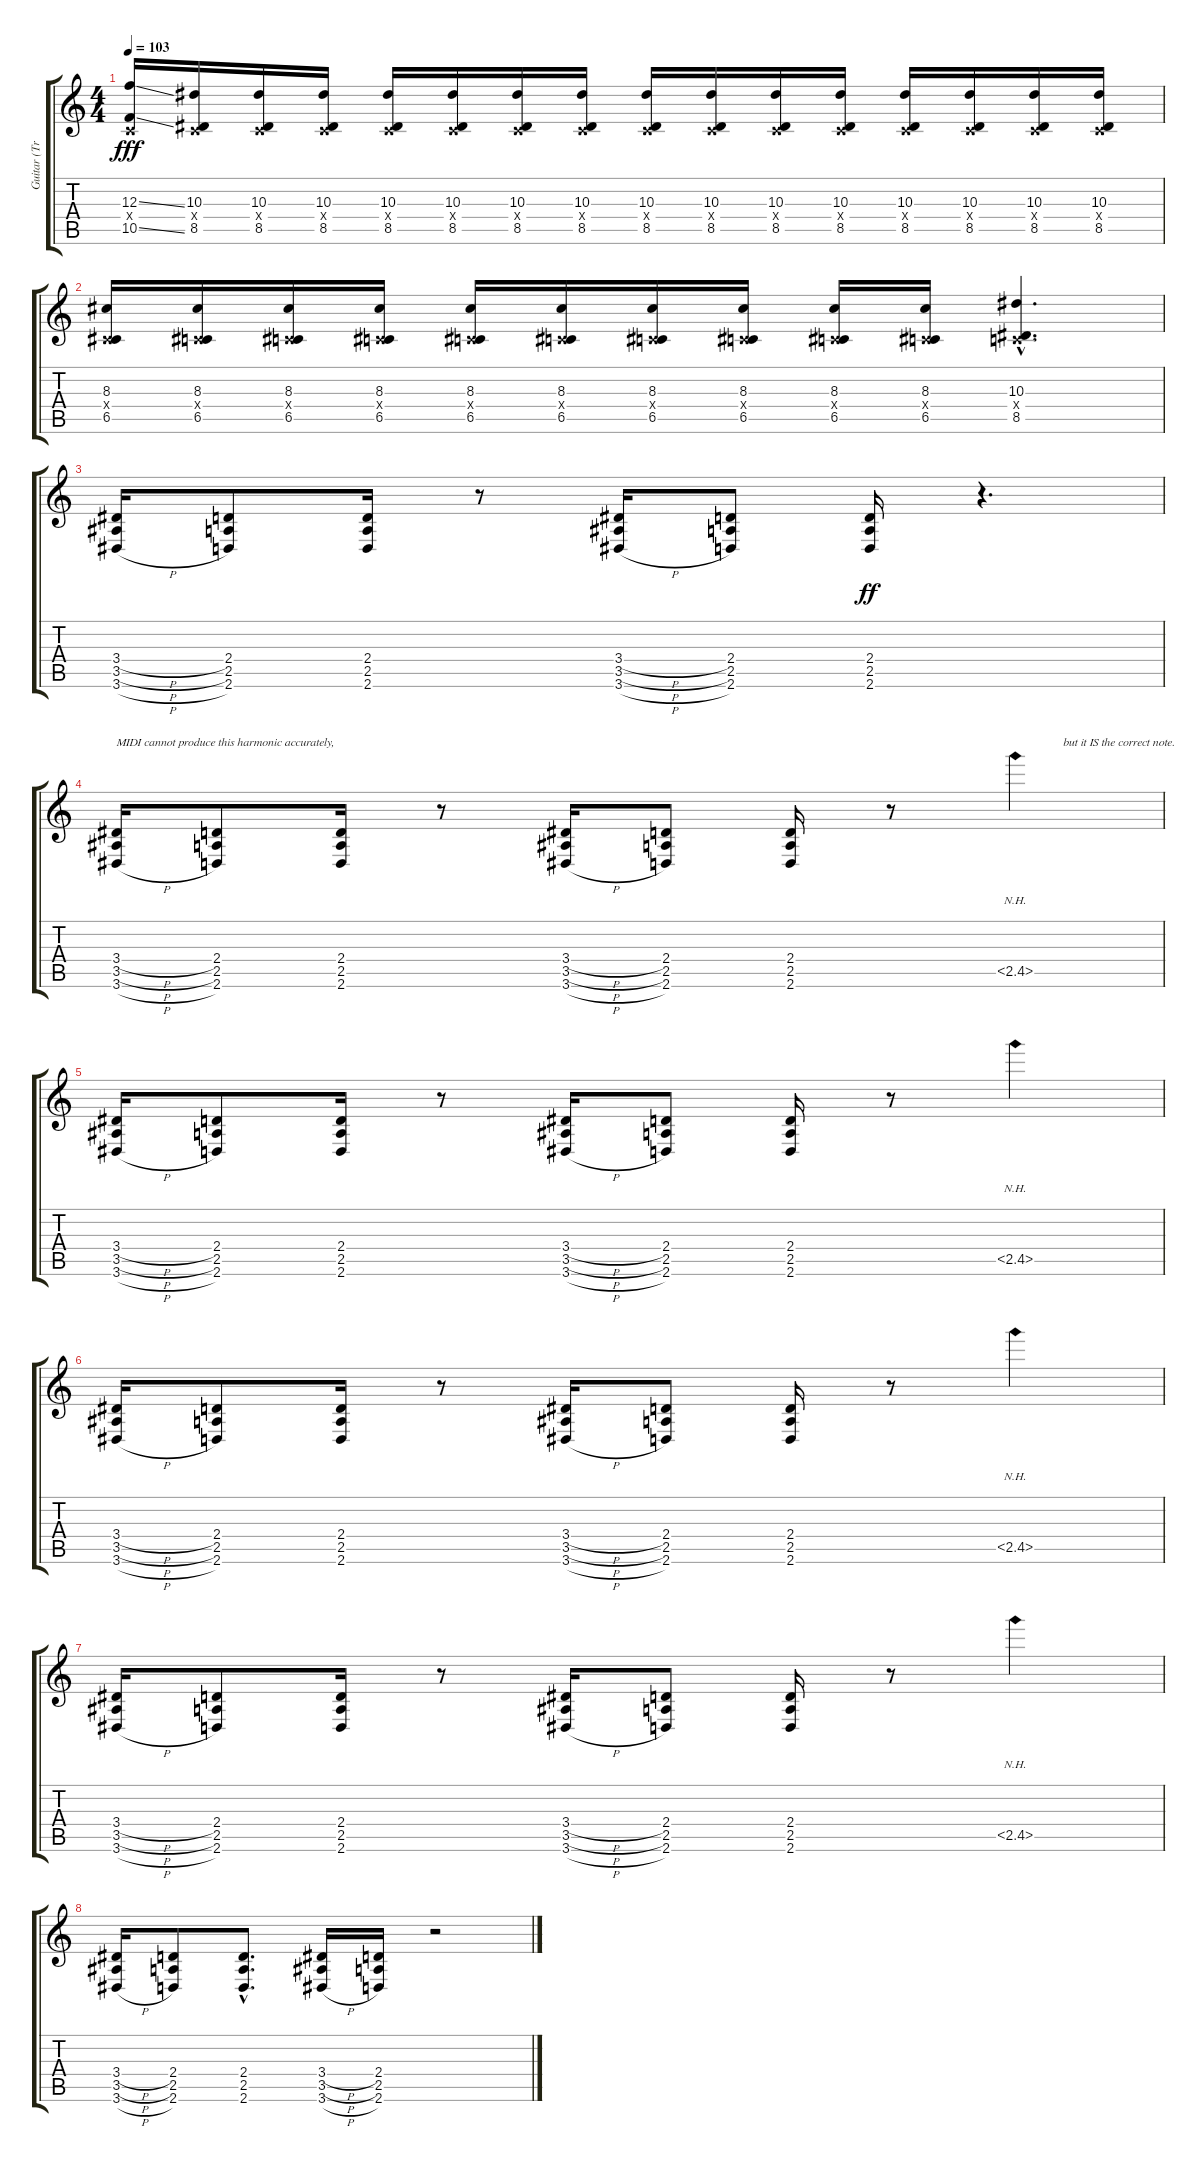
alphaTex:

\track ("Guitar (Tripp Rex Eisen)" "Guitar (Tr") {instrument overdrivenguitar}
\staff {score tabs}
\tuning (D4 A3 F3 C3 G2 C2) {hide}
\ts (4 4)
\tempo 103
\clef g2
\ks c
(12.3{ss} 0.4{x} 10.5{ss}).16{dy fff} (10.3 0.4{x} 8.5).16 (10.3 0.4{x} 8.5).16 (10.3 0.4{x} 8.5).16 (10.3 0.4{x} 8.5).16 (10.3 0.4{x} 8.5).16 (10.3 0.4{x} 8.5).16 (10.3 0.4{x} 8.5).16 (10.3 0.4{x} 8.5).16 (10.3 0.4{x} 8.5).16 (10.3 0.4{x} 8.5).16 (10.3 0.4{x} 8.5).16 (10.3 0.4{x} 8.5).16 (10.3 0.4{x} 8.5).16 (10.3 0.4{x} 8.5).16 (10.3 0.4{x} 8.5).16 |
(8.3 0.4{x} 6.5).16 (8.3 0.4{x} 6.5).16 (8.3 0.4{x} 6.5).16 (8.3 0.4{x} 6.5).16 (8.3 0.4{x} 6.5).16 (8.3 0.4{x} 6.5).16 (8.3 0.4{x} 6.5).16 (8.3 0.4{x} 6.5).16 (8.3 0.4{x} 6.5).16 (8.3 0.4{x} 6.5).16 (10.3{hac} 0.4{hac x} 8.5{hac}).4{d} |
(3.4{h} 3.5{h} 3.6{h}).16 (2.4 2.5 2.6).8 (2.4 2.5 2.6).16 r.8 (3.4{h} 3.5{h} 3.6{h}).16 (2.4 2.5 2.6).8 (2.4 2.5 2.6).16{dy ff} r.4{d} |
(3.4{h} 3.5{h} 3.6{h}).16{txt "MIDI cannot produce this harmonic accurately,"} (2.4 2.5 2.6).8 (2.4 2.5 2.6).16 r.8 (3.4{h} 3.5{h} 3.6{h}).16 (2.4 2.5 2.6).8 (2.4 2.5 2.6).16 r.8 2.5{nh}.4{txt "                but it IS the correct note." instrument guitarharmonics} |
(3.4{h} 3.5{h} 3.6{h}).16{instrument overdrivenguitar} (2.4 2.5 2.6).8 (2.4 2.5 2.6).16 r.8 (3.4{h} 3.5{h} 3.6{h}).16 (2.4 2.5 2.6).8 (2.4 2.5 2.6).16 r.8 2.5{nh}.4{instrument guitarharmonics} |
(3.4{h} 3.5{h} 3.6{h}).16{instrument overdrivenguitar} (2.4 2.5 2.6).8 (2.4 2.5 2.6).16 r.8 (3.4{h} 3.5{h} 3.6{h}).16 (2.4 2.5 2.6).8 (2.4 2.5 2.6).16 r.8 2.5{nh}.4{instrument guitarharmonics} |
(3.4{h} 3.5{h} 3.6{h}).16{instrument overdrivenguitar} (2.4 2.5 2.6).8 (2.4 2.5 2.6).16 r.8 (3.4{h} 3.5{h} 3.6{h}).16 (2.4 2.5 2.6).8 (2.4 2.5 2.6).16 r.8 2.5{nh}.4{instrument guitarharmonics} |
(3.4{h} 3.5{h} 3.6{h}).16{instrument overdrivenguitar} (2.4 2.5 2.6).8 (2.4{hac} 2.5{hac} 2.6{hac}).8{d} (3.4{h} 3.5{h} 3.6{h}).16 (2.4 2.5 2.6).16 r.2
